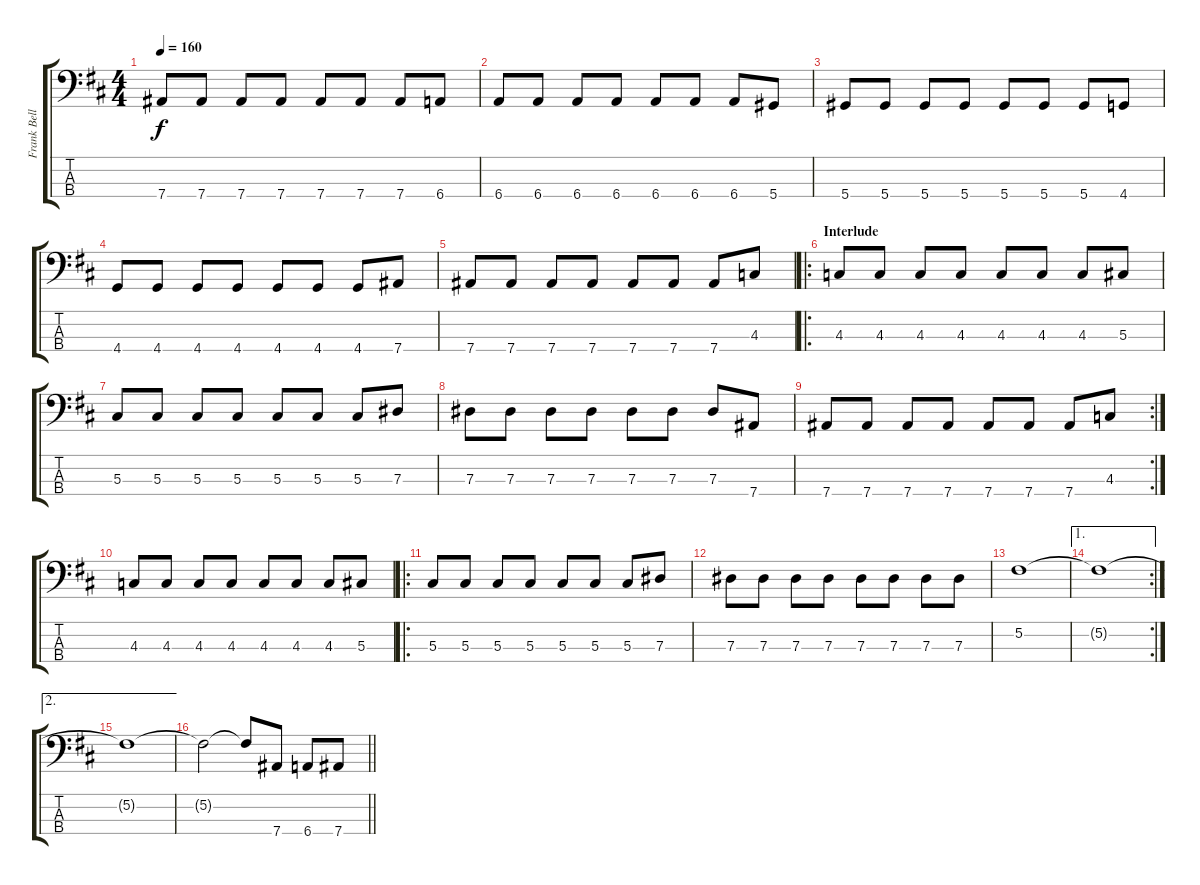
\track ("Frank Bello" "Frank Bell") {instrument electricbassfinger}
\staff {score tabs}
\tuning (Gb2 Db2 Ab1 Eb1) {hide}
\ts (4 4)
\tempo 160
\clef f4
\ks d
7.4.8{dy f} 7.4.8 7.4.8 7.4.8 7.4.8 7.4.8 7.4.8 6.4.8 |
6.4.8 6.4.8 6.4.8 6.4.8 6.4.8 6.4.8 6.4.8 5.4.8 |
5.4.8 5.4.8 5.4.8 5.4.8 5.4.8 5.4.8 5.4.8 4.4.8 |
4.4.8 4.4.8 4.4.8 4.4.8 4.4.8 4.4.8 4.4.8 7.4.8 |
7.4.8 7.4.8 7.4.8 7.4.8 7.4.8 7.4.8 7.4.8 4.3.8 |
\ro
\section ("" "Interlude")
4.3.8 4.3.8 4.3.8 4.3.8 4.3.8 4.3.8 4.3.8 5.3.8 |
5.3.8 5.3.8 5.3.8 5.3.8 5.3.8 5.3.8 5.3.8 7.3.8 |
7.3.8 7.3.8 7.3.8 7.3.8 7.3.8 7.3.8 7.3.8 7.4.8 |
\rc 2
7.4.8 7.4.8 7.4.8 7.4.8 7.4.8 7.4.8 7.4.8 4.3.8 |
4.3.8 4.3.8 4.3.8 4.3.8 4.3.8 4.3.8 4.3.8 5.3.8 |
\ro
5.3.8 5.3.8 5.3.8 5.3.8 5.3.8 5.3.8 5.3.8 7.3.8 |
7.3.8 7.3.8 7.3.8 7.3.8 7.3.8 7.3.8 7.3.8 7.3.8 |
5.2.1 |
\ae 1
\rc 2
5.2{t}.1 |
\ae 2
5.2{t}.1 |
\barLineRight lightlight
5.2{t}.2 5.2{t}.8 7.4.8 6.4.8 7.4.8
